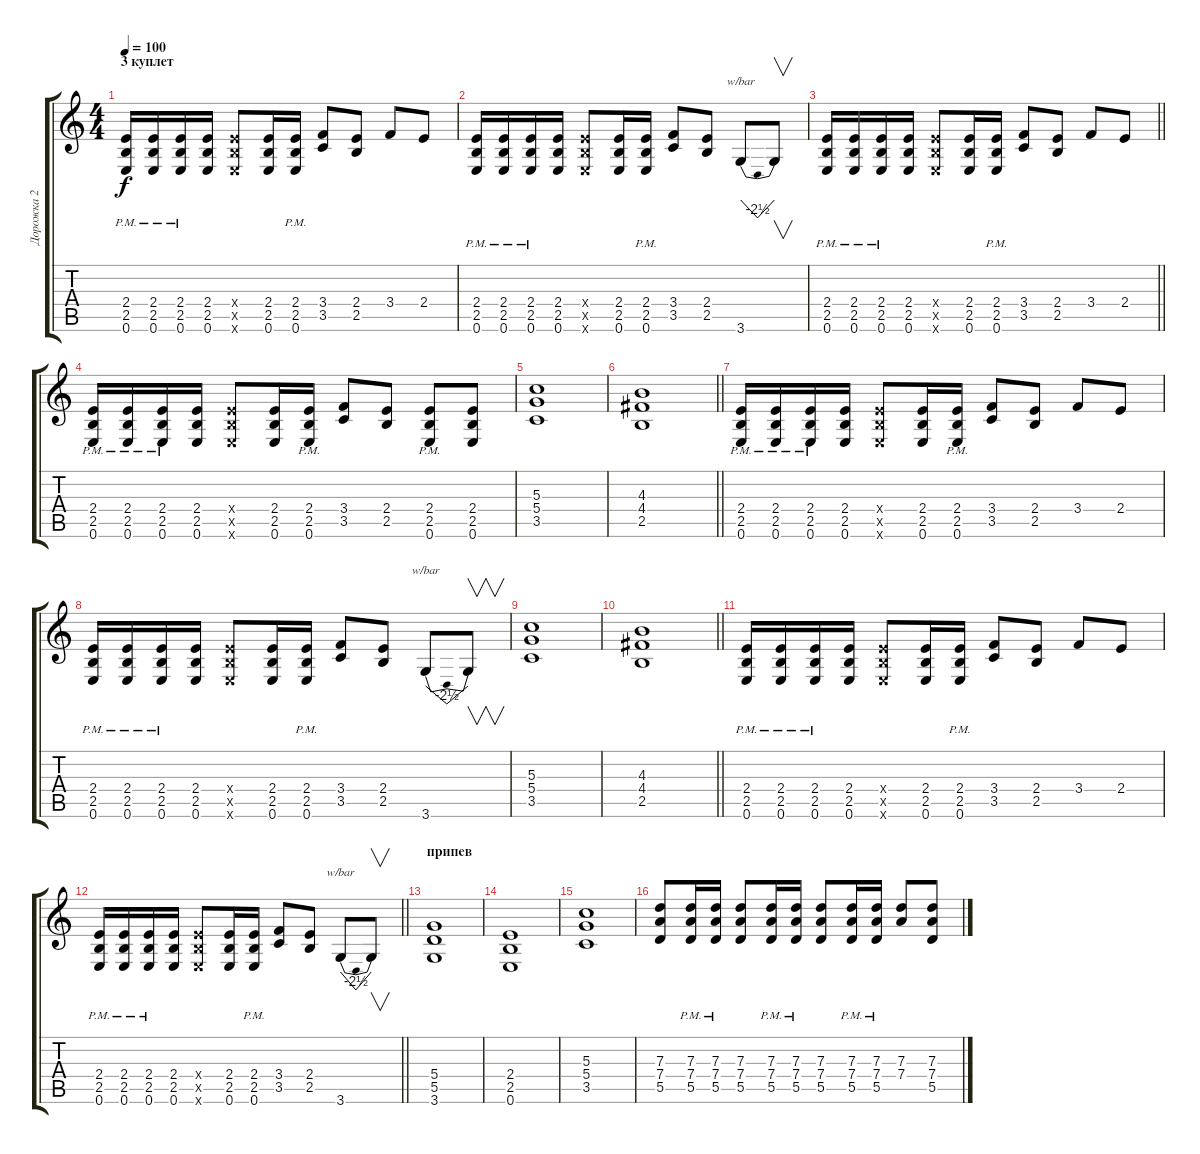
\track ("Дорожка 2" "Дорожка 2") {instrument overdrivenguitar}
\staff {score tabs}
\tuning (E4 B3 G3 D3 A2 E2) {hide}
\ts (4 4)
\section ("" "3 куплет")
\tempo 100
\clef g2
\ks c
(2.4{pm} 2.5{pm} 0.6{pm}).16{dy f} (2.4{pm} 2.5{pm} 0.6{pm}).16 (2.4{pm} 2.5{pm} 0.6{pm}).16 (2.4 2.5 0.6).16 (2.4{x} 2.5{x} 0.6{x}).8 (2.4 2.5 0.6).16 (2.4{pm} 2.5{pm} 0.6{pm}).16 (3.4 3.5).8 (2.4 2.5).8 3.4.8 2.4.8 |
(2.4{pm} 2.5{pm} 0.6{pm}).16 (2.4{pm} 2.5{pm} 0.6{pm}).16 (2.4{pm} 2.5{pm} 0.6{pm}).16 (2.4 2.5 0.6).16 (2.4{x} 2.5{x} 0.6{x}).8 (2.4 2.5 0.6).16 (2.4{pm} 2.5{pm} 0.6{pm}).16 (3.4 3.5).8 (2.4 2.5).8 3.6.8{tbe (dip default 0 0 30 -10 60 0)} 3.6{t}.8{v} |
\barLineRight lightlight
(2.4{pm} 2.5{pm} 0.6{pm}).16 (2.4{pm} 2.5{pm} 0.6{pm}).16 (2.4{pm} 2.5{pm} 0.6{pm}).16 (2.4 2.5 0.6).16 (2.4{x} 2.5{x} 0.6{x}).8 (2.4 2.5 0.6).16 (2.4{pm} 2.5{pm} 0.6{pm}).16 (3.4 3.5).8 (2.4 2.5).8 3.4.8 2.4.8 |
(2.4{pm} 2.5{pm} 0.6{pm}).16 (2.4{pm} 2.5{pm} 0.6{pm}).16 (2.4{pm} 2.5{pm} 0.6{pm}).16 (2.4 2.5 0.6).16 (2.4{x} 2.5{x} 0.6{x}).8 (2.4 2.5 0.6).16 (2.4{pm} 2.5{pm} 0.6{pm}).16 (3.4 3.5).8 (2.4 2.5).8 (2.4{pm} 2.5{pm} 0.6{pm}).8 (2.4 2.5 0.6).8 |
(5.3 5.4 3.5).1 |
\barLineRight lightlight
(4.3 4.4 2.5).1 |
(2.4{pm} 2.5{pm} 0.6{pm}).16 (2.4{pm} 2.5{pm} 0.6{pm}).16 (2.4{pm} 2.5{pm} 0.6{pm}).16 (2.4 2.5 0.6).16 (2.4{x} 2.5{x} 0.6{x}).8 (2.4 2.5 0.6).16 (2.4{pm} 2.5{pm} 0.6{pm}).16 (3.4 3.5).8 (2.4 2.5).8 3.4.8 2.4.8 |
(2.4{pm} 2.5{pm} 0.6{pm}).16 (2.4{pm} 2.5{pm} 0.6{pm}).16 (2.4{pm} 2.5{pm} 0.6{pm}).16 (2.4 2.5 0.6).16 (2.4{x} 2.5{x} 0.6{x}).8 (2.4 2.5 0.6).16 (2.4{pm} 2.5{pm} 0.6{pm}).16 (3.4 3.5).8 (2.4 2.5).8 3.6.8{tbe (dip default 0 0 30 -10 60 0)} 3.6{t}.8{v} |
(5.3 5.4 3.5).1 |
\barLineRight lightlight
(4.3 4.4 2.5).1 |
(2.4{pm} 2.5{pm} 0.6{pm}).16 (2.4{pm} 2.5{pm} 0.6{pm}).16 (2.4{pm} 2.5{pm} 0.6{pm}).16 (2.4 2.5 0.6).16 (2.4{x} 2.5{x} 0.6{x}).8 (2.4 2.5 0.6).16 (2.4{pm} 2.5{pm} 0.6{pm}).16 (3.4 3.5).8 (2.4 2.5).8 3.4.8 2.4.8 |
\barLineRight lightlight
(2.4{pm} 2.5{pm} 0.6{pm}).16 (2.4{pm} 2.5{pm} 0.6{pm}).16 (2.4{pm} 2.5{pm} 0.6{pm}).16 (2.4 2.5 0.6).16 (2.4{x} 2.5{x} 0.6{x}).8 (2.4 2.5 0.6).16 (2.4{pm} 2.5{pm} 0.6{pm}).16 (3.4 3.5).8 (2.4 2.5).8 3.6.8{tbe (dip default 0 0 30 -10 60 0)} 3.6{t}.8{v} |
\section ("" "припев")
(5.4 5.5 3.6).1 |
(2.4 2.5 0.6).1 |
(5.3 5.4 3.5).1 |
(7.3 7.4 5.5).8 (7.3 7.4{pm} 5.5{pm}).16 (7.3 7.4{pm} 5.5{pm}).16 (7.3 7.4 5.5).8 (7.3 7.4{pm} 5.5{pm}).16 (7.3 7.4{pm} 5.5{pm}).16 (7.3 7.4 5.5).8 (7.3 7.4{pm} 5.5{pm}).16 (7.3 7.4{pm} 5.5{pm}).16 (7.3 7.4).8 (7.3 7.4 5.5).8
